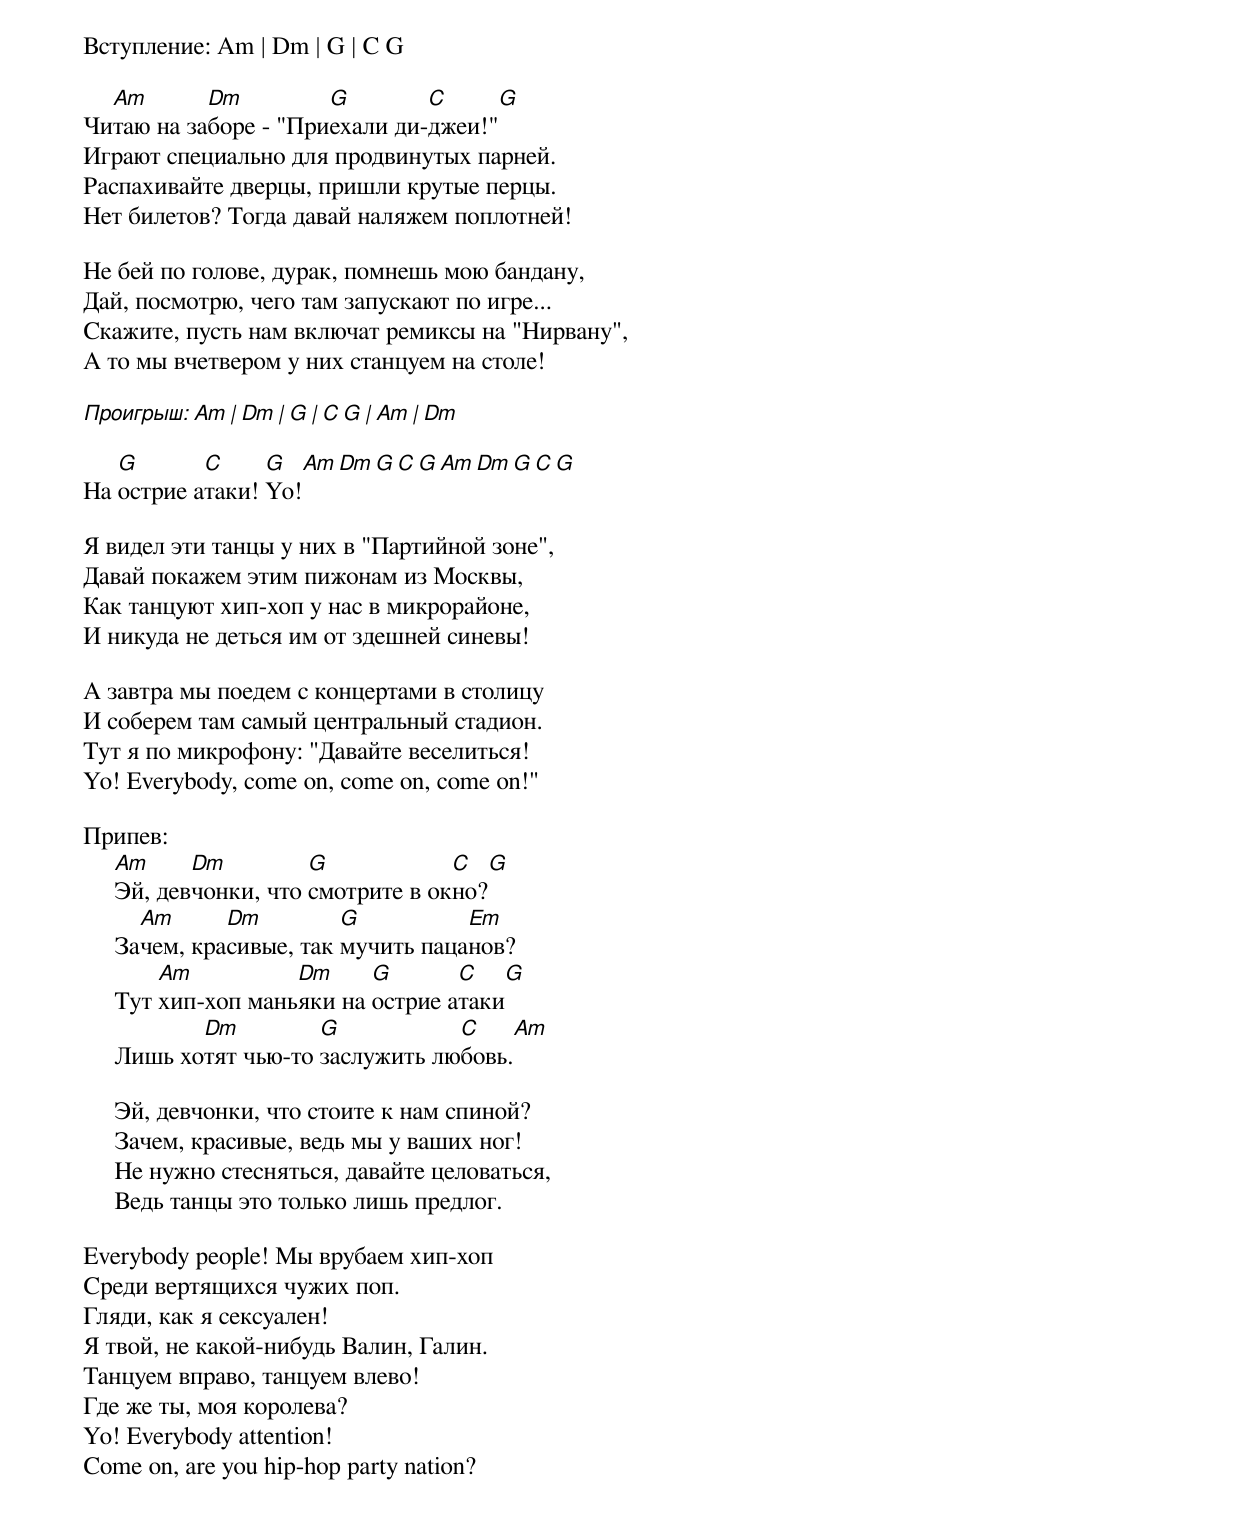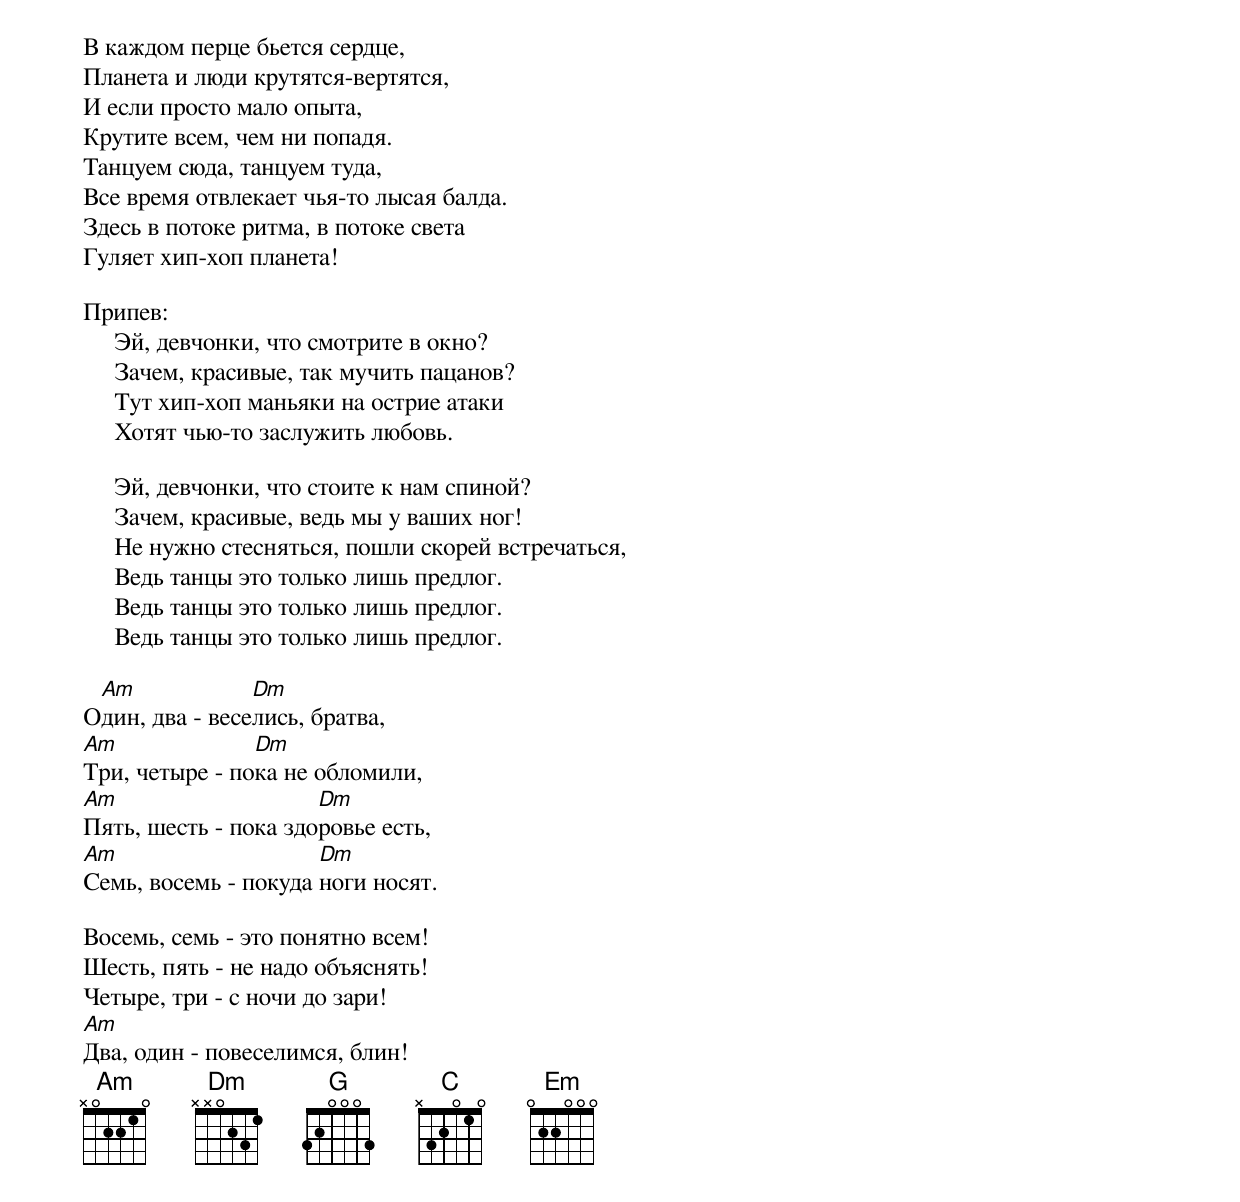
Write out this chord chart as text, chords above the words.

Вступление: Am | Dm | G | C G

  Am       Dm         G        C     G
Читаю на заборе - "Приехали ди-джеи!"
Играют специально для продвинутых парней.
Распахивайте дверцы, пришли крутые перцы.
Нет билетов? Тогда давай наляжем поплотней!

Не бей по голове, дурак, помнешь мою бандану,
Дай, посмотрю, чего там запускают по игре...
Скажите, пусть нам включат ремиксы на "Нирвану",
А то мы вчетвером у них станцуем на столе!

Проигрыш: Am | Dm | G | C G | Am | Dm

   G       C     G   Am Dm G C G Am Dm G C G
На острие атаки! Yo!

Я видел эти танцы у них в "Партийной зоне",
Давай покажем этим пижонам из Москвы,
Как танцуют хип-хоп у нас в микрорайоне,
И никуда не деться им от здешней синевы!

А завтра мы поедем с концертами в столицу
И соберем там самый центральный стадион.
Тут я по микрофону: "Давайте веселиться!
Yo! Everybody, come on, come on, come on!"

Припев:
     Am     Dm         G            C   G
     Эй, девчонки, что смотрите в окно?
       Am      Dm         G          Em
     Зачем, красивые, так мучить пацанов?
         Am          Dm     G       C    G
     Тут хип-хоп маньяки на острие атаки
            Dm         G           C    Am
     Лишь хотят чью-то заслужить любовь.

     Эй, девчонки, что стоите к нам спиной?
     Зачем, красивые, ведь мы у ваших ног!
     Не нужно стесняться, давайте целоваться,
     Ведь танцы это только лишь предлог.

Everybody people! Мы врубаем хип-хоп
Среди вертящихся чужих поп.
Гляди, как я сексуален!
Я твой, не какой-нибудь Валин, Галин.
Танцуем вправо, танцуем влево!
Где же ты, моя королева?
Yo! Everybody attention!
Come on, are you hip-hop party nation?

В каждом перце бьется сердце,
Планета и люди крутятся-вертятся,
И если просто мало опыта,
Крутите всем, чем ни попадя.
Танцуем сюда, танцуем туда,
Все время отвлекает чья-то лысая балда.
Здесь в потоке ритма, в потоке света
Гуляет хип-хоп планета!

Припев:
     Эй, девчонки, что смотрите в окно?
     Зачем, красивые, так мучить пацанов?
     Тут хип-хоп маньяки на острие атаки
     Хотят чью-то заслужить любовь.

     Эй, девчонки, что стоите к нам спиной?
     Зачем, красивые, ведь мы у ваших ног!
     Не нужно стесняться, пошли скорей встречаться,
     Ведь танцы это только лишь предлог.
     Ведь танцы это только лишь предлог.
     Ведь танцы это только лишь предлог.

 Am             Dm
Один, два - веселись, братва,
Am              Dm
Три, четыре - пока не обломили,
Am                    Dm
Пять, шесть - пока здоровье есть,
Am                    Dm
Семь, восемь - покуда ноги носят.

Восемь, семь - это понятно всем!
Шесть, пять - не надо объяснять!
Четыре, три - с ночи до зари!
Am
Два, один - повеселимся, блин!
